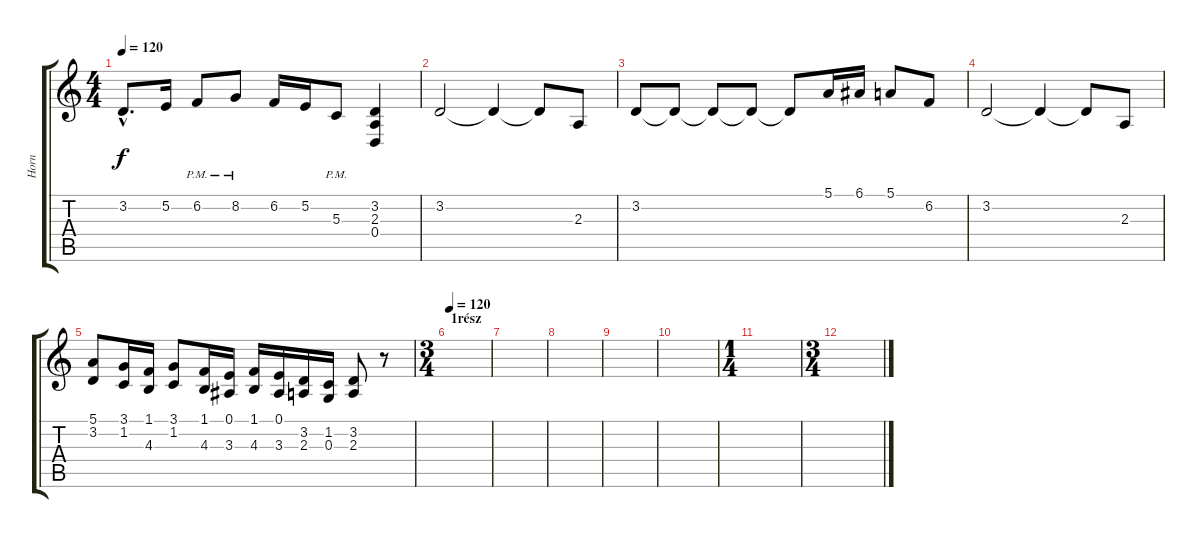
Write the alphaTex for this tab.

\track ("Horn" "Horn") {instrument frenchhorn}
\staff {score tabs}
\tuning (E4 B3 G3 D3 A2 E2) {hide}
\ts (4 4)
\tempo 120
\clef g2
\ks c
3.2{hac}.8{d dy f} 5.2.16 6.2{pm}.8 8.2{pm}.8 6.2.16 5.2.16 5.3{pm}.8 (3.2 2.3 0.4).4 |
3.2.2 3.2{t}.4 3.2{t}.8 2.3.8 |
3.2.8 3.2{t}.8 3.2{t}.8 3.2{t}.8 3.2{t}.8 5.1.16 6.1.16 5.1.8 6.2.8 |
3.2.2 3.2{t}.4 3.2{t}.8 2.3.8 |
(5.1 3.2).8 (3.1 1.2).16 (1.1 4.3).16 (3.1 1.2).8 (1.1 4.3).16 (0.1 3.3).16 (1.1 4.3).16 (0.1 3.3).16 (3.2 2.3).16 (1.2 0.3).16 (3.2 2.3).8 r.8 |
\ts (3 4)
\section ("" "1rész")
\tempo 120
|
|
|
|
|
\ts (1 4)
|
\ts (3 4)
